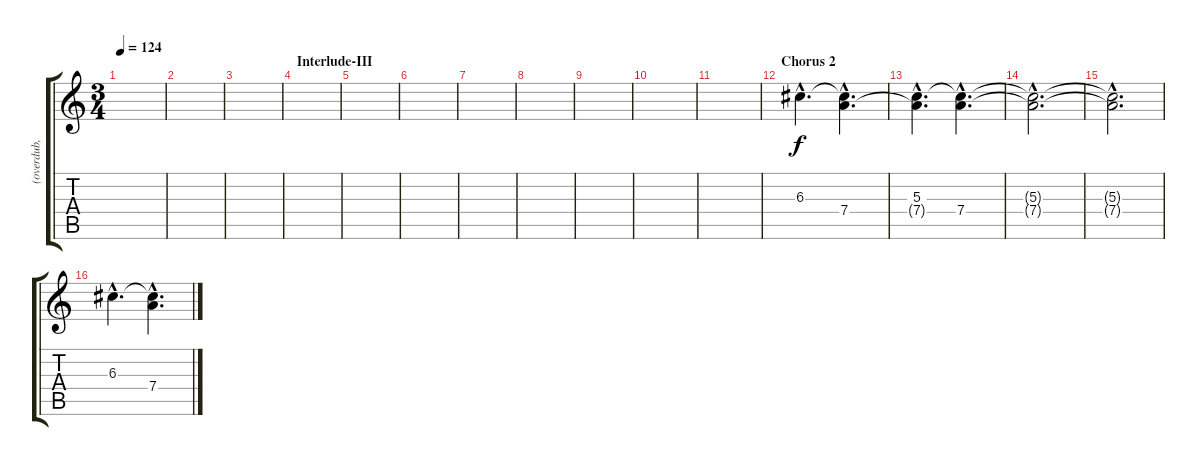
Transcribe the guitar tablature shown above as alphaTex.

\track ("(overdub, 2nd guitar)" "(overdub, ") {instrument overdrivenguitar}
\staff {score tabs}
\tuning (E4 B3 G3 D3 A2 E2) {hide}
\ts (3 4)
\tempo 124
\clef g2
\ks c
|
|
|
\section ("" "Interlude-III")
|
|
|
|
|
|
|
|
\section ("" "Chorus 2")
6.3{hac}.4{d balance 16} (6.3{hac t} 7.4{hac}).4{d} |
(5.3{hac} 7.4{hac t}).4{d} (5.3{hac t} 7.4{hac}).4{d} |
(5.3{hac t} 7.4{hac t}).2{d} |
(5.3{hac t} 7.4{hac t}).2{d} |
6.3{hac}.4{d} (6.3{hac t} 7.4{hac}).4{d}
